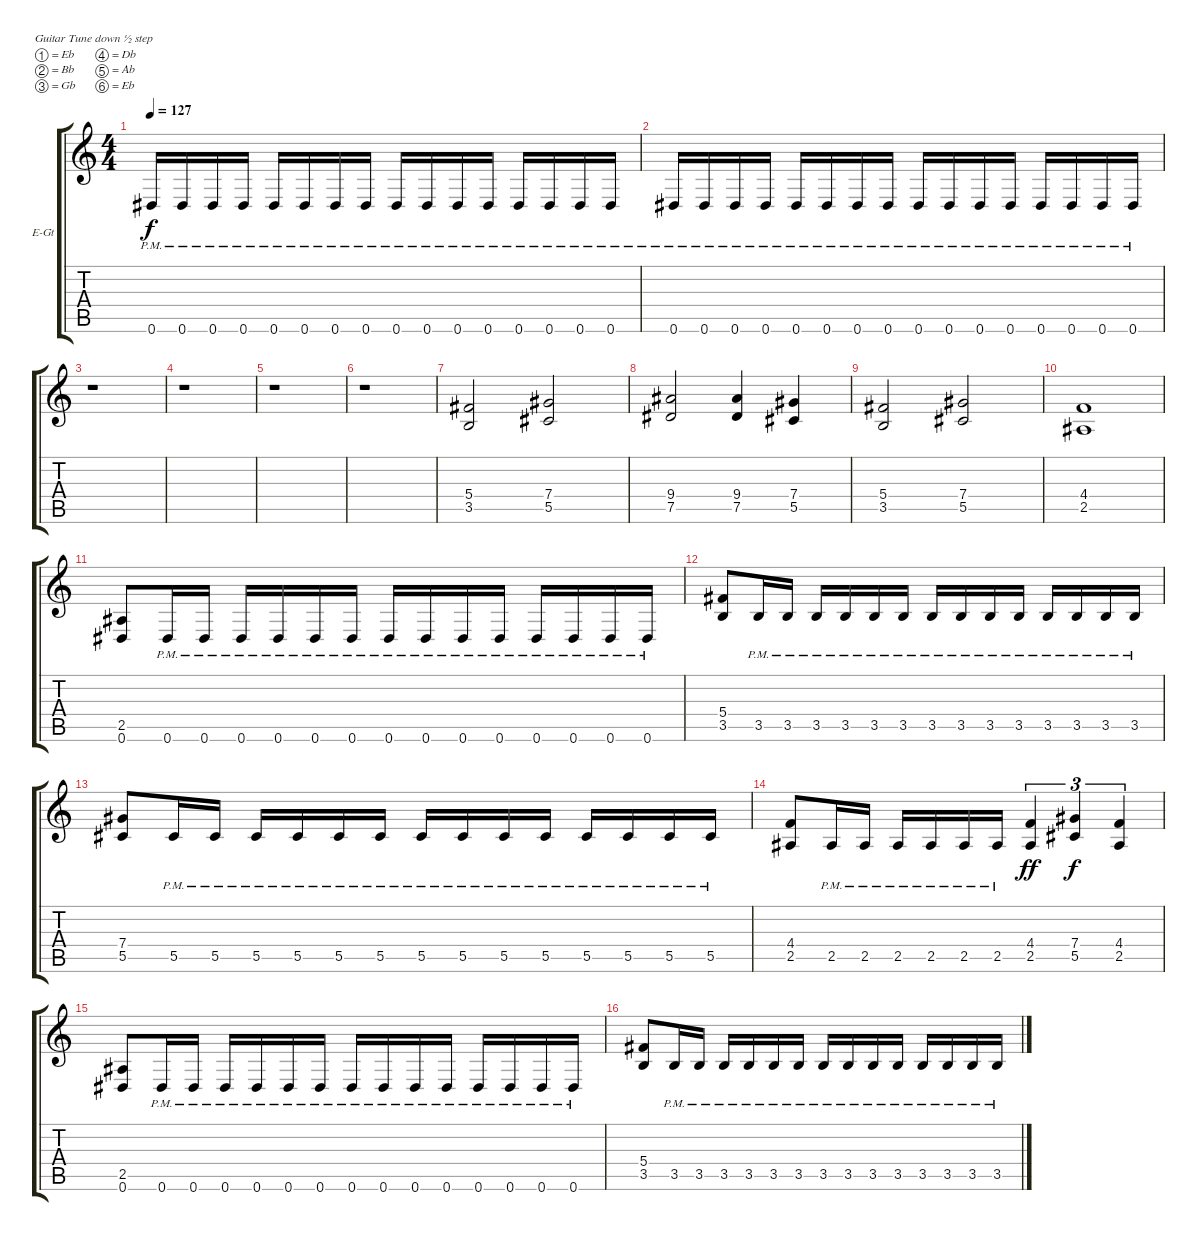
\bracketExtendMode groupsimilarinstruments
\firstSystemTrackNameOrientation horizontal
\otherSystemsTrackNameOrientation horizontal
\track ("Rythm Guitar" "E-Gt") {instrument overdrivenguitar}
\staff {score tabs}
\tuning (Eb4 Bb3 Gb3 Db3 Ab2 Eb2)
\ts (4 4)
\tempo 127
\clef g2
\ks c
0.6{pm}.16{dy f} 0.6{pm}.16 0.6{pm}.16 0.6{pm}.16 0.6{pm}.16 0.6{pm}.16 0.6{pm}.16 0.6{pm}.16 0.6{pm}.16 0.6{pm}.16 0.6{pm}.16 0.6{pm}.16 0.6{pm}.16 0.6{pm}.16 0.6{pm}.16 0.6{pm}.16 |
0.6{pm}.16 0.6{pm}.16 0.6{pm}.16 0.6{pm}.16 0.6{pm}.16 0.6{pm}.16 0.6{pm}.16 0.6{pm}.16 0.6{pm}.16 0.6{pm}.16 0.6{pm}.16 0.6{pm}.16 0.6{pm}.16 0.6{pm}.16 0.6{pm}.16 0.6{pm}.16 |
r.1 |
r.1 |
r.1 |
r.1 |
(5.4 3.5).2 (7.4 5.5).2 |
(9.4 7.5).2 (9.4 7.5).4 (7.4 5.5).4 |
(5.4 3.5).2 (7.4 5.5).2 |
(4.4 2.5).1 |
(2.5 0.6).8 0.6{pm}.16 0.6{pm}.16 0.6{pm}.16 0.6{pm}.16 0.6{pm}.16 0.6{pm}.16 0.6{pm}.16 0.6{pm}.16 0.6{pm}.16 0.6{pm}.16 0.6{pm}.16 0.6{pm}.16 0.6{pm}.16 0.6{pm}.16 |
(5.4 3.5).8 3.5{pm}.16 3.5{pm}.16 3.5{pm}.16 3.5{pm}.16 3.5{pm}.16 3.5{pm}.16 3.5{pm}.16 3.5{pm}.16 3.5{pm}.16 3.5{pm}.16 3.5{pm}.16 3.5{pm}.16 3.5{pm}.16 3.5{pm}.16 |
(7.4 5.5).8 5.5{pm}.16 5.5{pm}.16 5.5{pm}.16 5.5{pm}.16 5.5{pm}.16 5.5{pm}.16 5.5{pm}.16 5.5{pm}.16 5.5{pm}.16 5.5{pm}.16 5.5{pm}.16 5.5{pm}.16 5.5{pm}.16 5.5{pm}.16 |
(4.4 2.5).8 2.5{pm}.16 2.5{pm}.16 2.5{pm}.16 2.5{pm}.16 2.5{pm}.16 2.5{pm}.16 (4.4 2.5).4{tu (3 2) dy ff} (7.4 5.5).4{tu (3 2) dy f} (4.4 2.5).4{tu (3 2)} |
(2.5 0.6).8 0.6{pm}.16 0.6{pm}.16 0.6{pm}.16 0.6{pm}.16 0.6{pm}.16 0.6{pm}.16 0.6{pm}.16 0.6{pm}.16 0.6{pm}.16 0.6{pm}.16 0.6{pm}.16 0.6{pm}.16 0.6{pm}.16 0.6{pm}.16 |
(5.4 3.5).8 3.5{pm}.16 3.5{pm}.16 3.5{pm}.16 3.5{pm}.16 3.5{pm}.16 3.5{pm}.16 3.5{pm}.16 3.5{pm}.16 3.5{pm}.16 3.5{pm}.16 3.5{pm}.16 3.5{pm}.16 3.5{pm}.16 3.5{pm}.16
